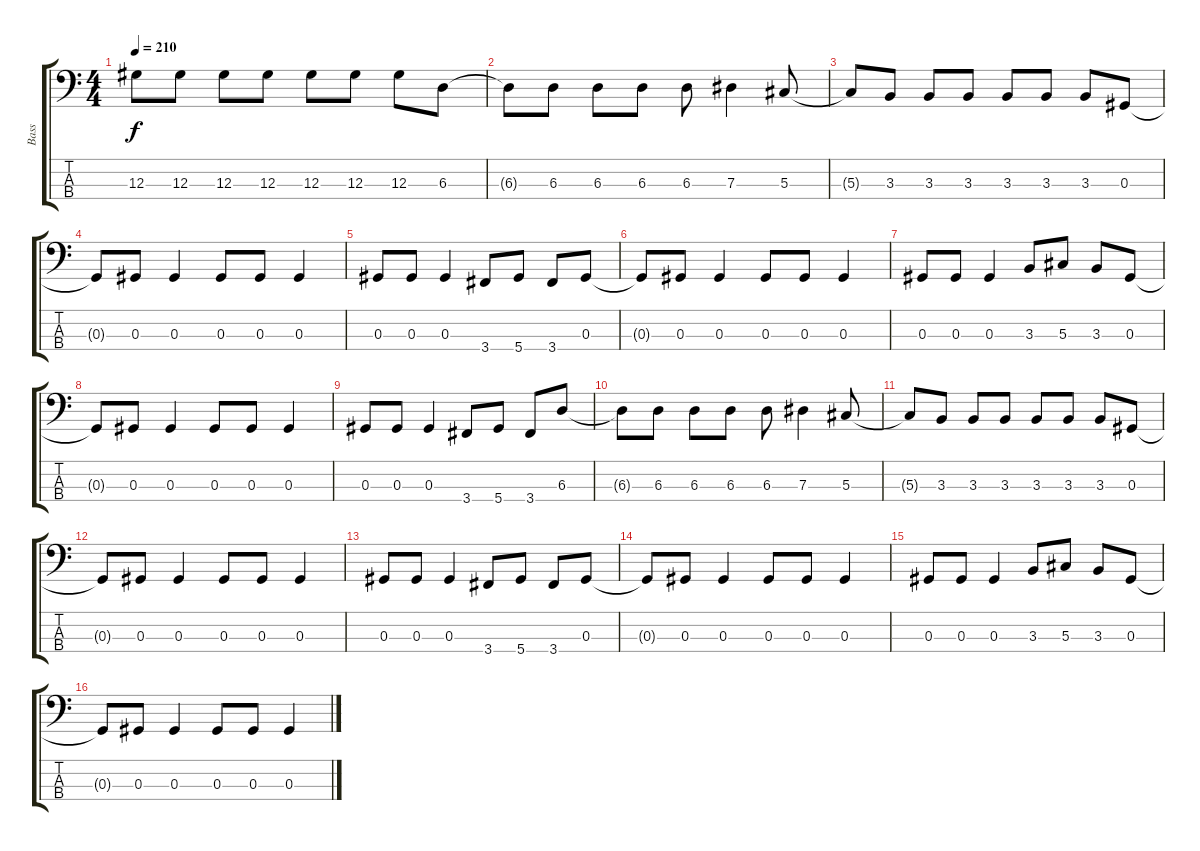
\track ("Bass" "Bass") {instrument electricbassfinger}
\staff {score tabs}
\tuning (Gb2 Db2 Ab1 Eb1) {hide}
\ts (4 4)
\tempo 210
\clef f4
\ks c
12.3.8{dy f} 12.3.8 12.3.8 12.3.8 12.3.8 12.3.8 12.3.8 6.3.8 |
6.3{t}.8 6.3.8 6.3.8 6.3.8 6.3.8 7.3.4 5.3.8 |
5.3{t}.8 3.3.8 3.3.8 3.3.8 3.3.8 3.3.8 3.3.8 0.3.8 |
0.3{t}.8 0.3.8 0.3.4 0.3.8 0.3.8 0.3.4 |
0.3.8 0.3.8 0.3.4 3.4.8 5.4.8 3.4.8 0.3.8 |
0.3{t}.8 0.3.8 0.3.4 0.3.8 0.3.8 0.3.4 |
0.3.8 0.3.8 0.3.4 3.3.8 5.3.8 3.3.8 0.3.8 |
0.3{t}.8 0.3.8 0.3.4 0.3.8 0.3.8 0.3.4 |
0.3.8 0.3.8 0.3.4 3.4.8 5.4.8 3.4.8 6.3.8 |
6.3{t}.8 6.3.8 6.3.8 6.3.8 6.3.8 7.3.4 5.3.8 |
5.3{t}.8 3.3.8 3.3.8 3.3.8 3.3.8 3.3.8 3.3.8 0.3.8 |
0.3{t}.8 0.3.8 0.3.4 0.3.8 0.3.8 0.3.4 |
0.3.8 0.3.8 0.3.4 3.4.8 5.4.8 3.4.8 0.3.8 |
0.3{t}.8 0.3.8 0.3.4 0.3.8 0.3.8 0.3.4 |
0.3.8 0.3.8 0.3.4 3.3.8 5.3.8 3.3.8 0.3.8 |
0.3{t}.8 0.3.8 0.3.4 0.3.8 0.3.8 0.3.4
